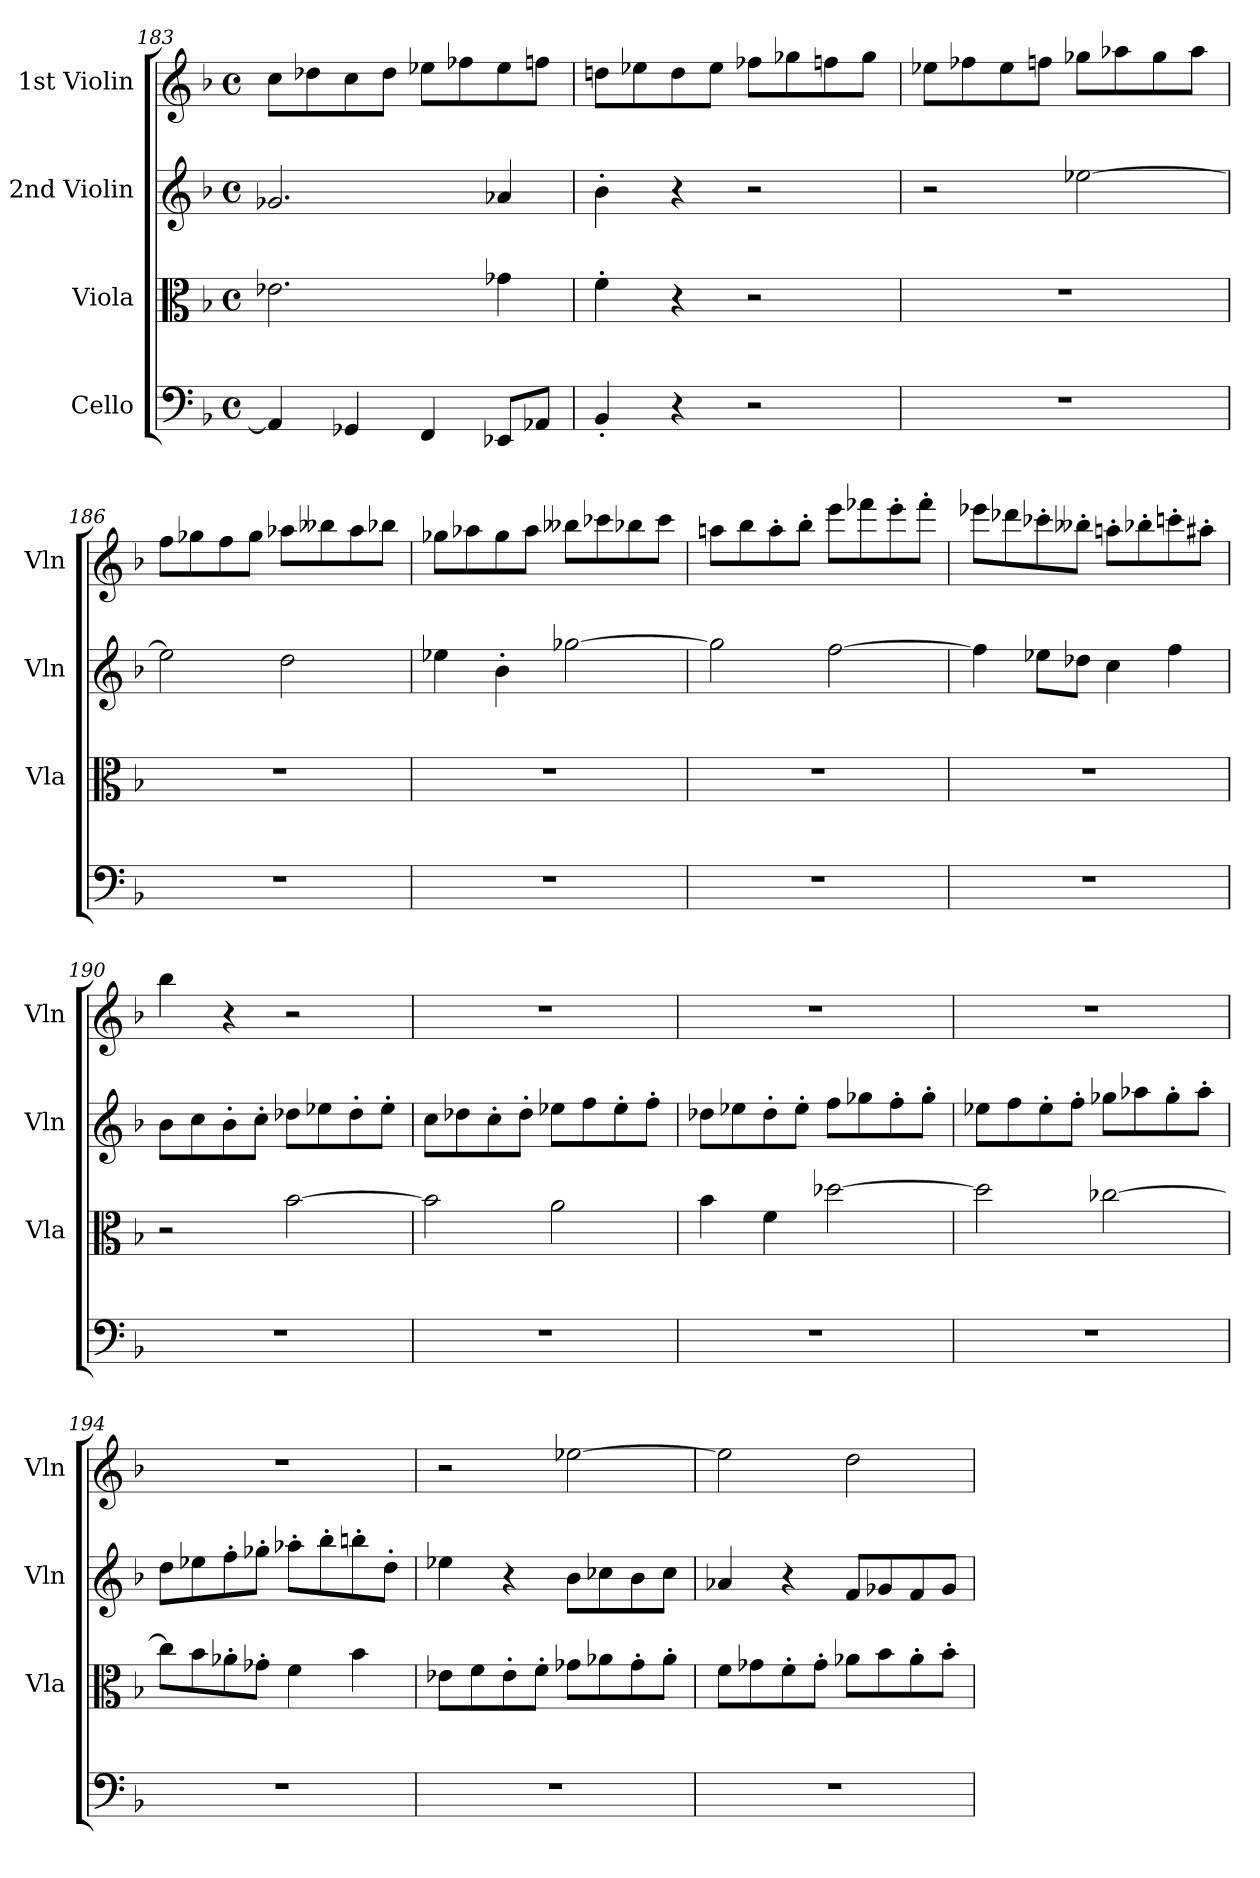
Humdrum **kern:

**kern	**kern	**kern	**kern
*part4	*part3	*part2	*part1
*staff4	*staff3	*staff2	*staff1
*I"Cello	*I"Viola	*I"2nd Violin	*I"1st Violin
*	*I'Vla	*I'Vln	*I'Vln
*clefF4	*clefC3	*clefG2	*clefG2
*k[b-]	*k[b-]	*k[b-]	*k[b-]
*M4/4	*M4/4	*M4/4	*M4/4
*met(c)	*met(c)	*met(c)	*met(c)
=183	=183	=183	=183
4AA-/]	2.e-X\	2.g-X/	8cc\L
.	.	.	8dd-X\
4GG-X/	.	.	8cc\
.	.	.	8dd-\J
4FF/	.	.	8ee-X\L
.	.	.	8ff-X\
8EE-X/L	4g-X\	4a-X/	8ee-\
8AA-X/J	.	.	8ffn\J
!!LO:LB:g=z
=184	=184	=184	=184
4BB-'/	4f'\	4b-'\	8ddn\L
.	.	.	8ee-X\
4r	4r	4r	8dd\
.	.	.	8ee-\J
2r	2r	2r	8ff-X\L
.	.	.	8gg-X\
.	.	.	8ffn\
.	.	.	8gg-\J
=185	=185	=185	=185
1r	1r	2r	8ee-X\L
.	.	.	8ff-X\
.	.	.	8ee-\
.	.	.	8ffn\J
.	.	[2ee-X\	8gg-X\L
.	.	.	8aa-X\
.	.	.	8gg-\
.	.	.	8aa-\J
=186	=186	=186	=186
1r	1r	2ee-\]	8ff\L
.	.	.	8gg-X\
.	.	.	8ff\
.	.	.	8gg-\J
.	.	2dd\	8aa-X\L
.	.	.	8bb--X\
.	.	.	8aa-\
.	.	.	8bb-X\J
!!LO:LB:g=z
=187	=187	=187	=187
1r	1r	4ee-X\	8gg-X\L
.	.	.	8aa-X\
.	.	4b-'\	8gg-\
.	.	.	8aa-\J
.	.	[2gg-X\	8bb--X\L
.	.	.	8ccc-X\
.	.	.	8bb-X\
.	.	.	8ccc-\J
!!LO:PB:g=z
=188	=188	=188	=188
1r	1r	2gg-\]	8aan\L
.	.	.	8bb-\
.	.	.	8aa'\
.	.	.	8bb-'\J
.	.	[2ff\	8eee\L
.	.	.	8fff-X\
.	.	.	8eee'\
.	.	.	8fff-'\J
=189	=189	=189	=189
1r	1r	4ff\]	8eee-X\L
.	.	.	8ddd-X\
.	.	8ee-X\L	8ccc-X'\
.	.	8dd-X\J	8bb--X'\J
.	.	4cc\	8aan'\L
.	.	.	8bb-X'\
.	.	4ff\	8cccn'\
.	.	.	8aa#X'\J
=190	=190	=190	=190
1r	2r	8b-\L	4bb-\
.	.	8cc\	.
.	.	8b-'\	4r
.	.	8cc'\J	.
.	[2b-\	8dd-X\L	2r
.	.	8ee-X\	.
.	.	8dd-'\	.
.	.	8ee-'\J	.
!!LO:LB:g=z
=191	=191	=191	=191
1r	2b-\]	8cc\L	1r
.	.	8dd-X\	.
.	.	8cc'\	.
.	.	8dd-'\J	.
.	2a\	8ee-X\L	.
.	.	8ff\	.
.	.	8ee-'\	.
.	.	8ff'\J	.
=192	=192	=192	=192
1r	4b-\	8dd-X\L	1r
.	.	8ee-X\	.
.	4f\	8dd-'\	.
.	.	8ee-'\J	.
.	[2dd-X\	8ff\L	.
.	.	8gg-X\	.
.	.	8ff'\	.
.	.	8gg-'\J	.
=193	=193	=193	=193
1r	2dd-\]	8ee-X\L	1r
.	.	8ff\	.
.	.	8ee-'\	.
.	.	8ff'\J	.
.	[2cc-X\	8gg-X\L	.
.	.	8aa-X\	.
.	.	8gg-'\	.
.	.	8aa-'\J	.
=194	=194	=194	=194
1r	8cc-\L]	8dd\L	1r
.	8b-\	8ee-X\	.
.	8a-X'\	8ff'\	.
.	8g-X'\J	8gg-X'\J	.
.	4f\	8aa-X'\L	.
.	.	8bb-'\	.
.	4b-\	8bbn'\	.
.	.	8dd'\J	.
!!LO:LB:g=z
=195	=195	=195	=195
1r	8e-X\L	4ee-X\	2r
.	8f\	.	.
.	8e-'\	4r	.
.	8f'\J	.	.
.	8g-X\L	8b-\L	[2ee-X\
.	8a-X\	8cc-X\	.
.	8g-'\	8b-\	.
.	8a-'\J	8cc-\J	.
=196	=196	=196	=196
1r	8f\L	4a-X/	2ee-\]
.	8g-X\	.	.
.	8f'\	4r	.
.	8g-'\J	.	.
.	8a-X\L	8f/L	2dd\
.	8b-\	8g-X/	.
.	8a-'\	8f/	.
.	8b-'\J	8g-/J	.
=	=	=	=
*-	*-	*-	*-
